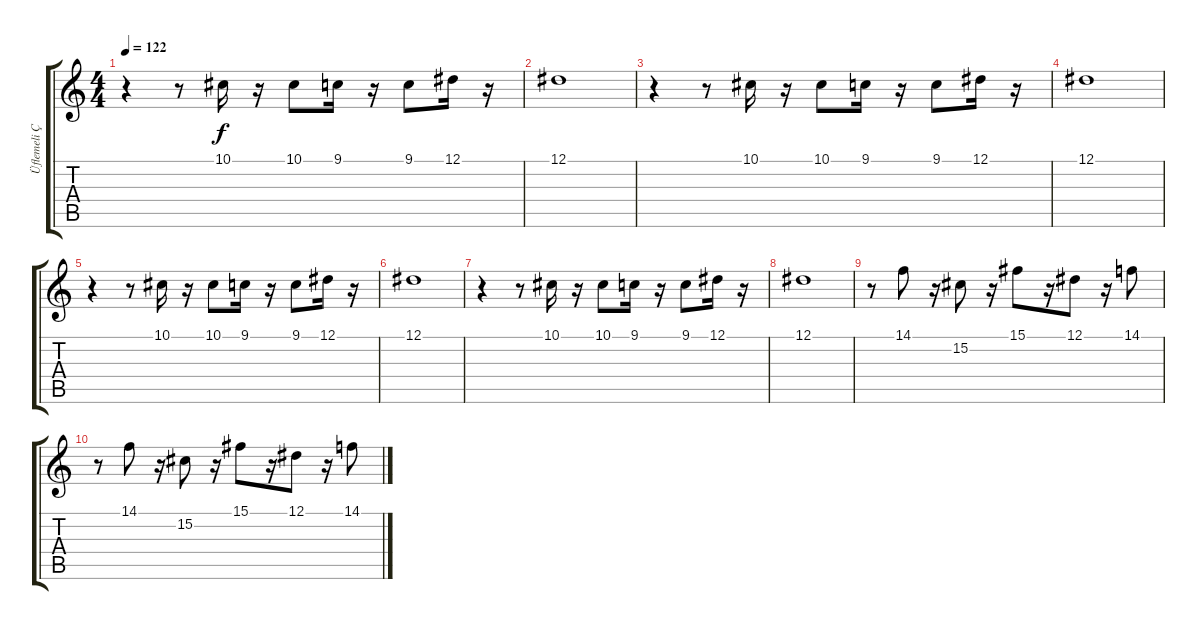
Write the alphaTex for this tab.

\track ("Üflemeli Çalgılar-1" "Üflemeli Ç") {instrument tuba}
\staff {score tabs}
\tuning (Eb4 Bb3 Gb3 Db3 Ab2 Eb2) {hide}
\ts (4 4)
\tempo 122
\clef g2
\ks c
r.4{dy f instrument tuba} r.8 10.1.16 r.16 10.1.8 9.1.16 r.16 9.1.8 12.1.16 r.16 |
12.1.1 |
r.4 r.8 10.1.16 r.16 10.1.8 9.1.16 r.16 9.1.8 12.1.16 r.16 |
12.1.1 |
r.4 r.8 10.1.16 r.16 10.1.8 9.1.16 r.16 9.1.8 12.1.16 r.16 |
12.1.1 |
r.4 r.8 10.1.16 r.16 10.1.8 9.1.16 r.16 9.1.8 12.1.16 r.16 |
12.1.1 |
r.8 14.1.8 r.16 15.2.8 r.16 15.1.8 r.16 12.1.8 r.16 14.1.8 |
r.8 14.1.8 r.16 15.2.8 r.16 15.1.8 r.16 12.1.8 r.16 14.1.8
